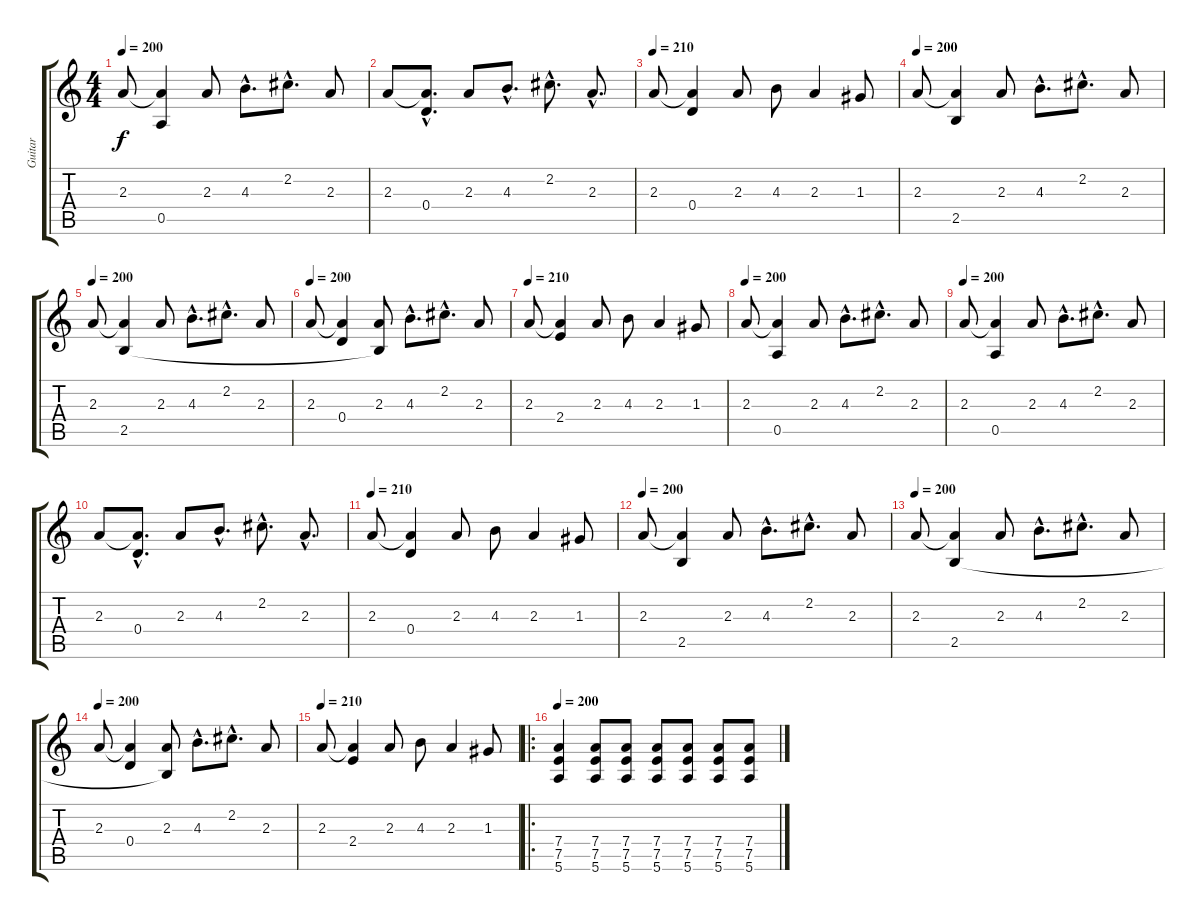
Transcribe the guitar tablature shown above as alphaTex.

\track ("Guitar" "Guitar") {instrument overdrivenguitar}
\staff {score tabs}
\tuning (E4 B3 G3 D3 A2 E2) {hide}
\ts (4 4)
\tempo 200
\clef g2
\ks c
2.3.8{dy f} (2.3{t} 0.5).4 2.3.8 4.3{hac}.8{d} 2.2{hac}.8{d} 2.3.8 |
2.3.8 (2.3{hac t} 0.4{hac}).8{d} 2.3.8 4.3{hac}.8{d} 2.2{hac}.8{d} 2.3{hac}.8{d} |
\tempo 210
2.3.8 (2.3{t} 0.4).4 2.3.8 4.3.8 2.3.4 1.3.8 |
\tempo 200
2.3.8 (2.3{t} 2.5).4 2.3.8 4.3{hac}.8{d} 2.2{hac}.8{d} 2.3.8 |
\tempo 200
2.3.8 (2.3{t} 2.5).4 2.3.8 4.3{hac}.8{d} 2.2{hac}.8{d} 2.3.8 |
\tempo 200
2.3.8 (2.3{t} 0.4).4 (2.3 2.5{t}).8 4.3{hac}.8{d} 2.2{hac}.8{d} 2.3.8 |
\tempo 210
2.3.8 (2.3{t} 2.4).4 2.3.8 4.3.8 2.3.4 1.3.8 |
\tempo 200
2.3.8 (2.3{t} 0.5).4 2.3.8 4.3{hac}.8{d} 2.2{hac}.8{d} 2.3.8 |
\tempo 200
2.3.8 (2.3{t} 0.5).4 2.3.8 4.3{hac}.8{d} 2.2{hac}.8{d} 2.3.8 |
2.3.8 (2.3{hac t} 0.4{hac}).8{d} 2.3.8 4.3{hac}.8{d} 2.2{hac}.8{d} 2.3{hac}.8{d} |
\tempo 210
2.3.8 (2.3{t} 0.4).4 2.3.8 4.3.8 2.3.4 1.3.8 |
\tempo 200
2.3.8 (2.3{t} 2.5).4 2.3.8 4.3{hac}.8{d} 2.2{hac}.8{d} 2.3.8 |
\tempo 200
2.3.8 (2.3{t} 2.5).4 2.3.8 4.3{hac}.8{d} 2.2{hac}.8{d} 2.3.8 |
\tempo 200
2.3.8 (2.3{t} 0.4).4 (2.3 2.5{t}).8 4.3{hac}.8{d} 2.2{hac}.8{d} 2.3.8 |
\tempo 210
2.3.8 (2.3{t} 2.4).4 2.3.8 4.3.8 2.3.4 1.3.8 |
\ro
\tempo 200
(7.4 7.5 5.6).4 (7.4 7.5 5.6).8 (7.4 7.5 5.6).8 (7.4 7.5 5.6).8 (7.4 7.5 5.6).8 (7.4 7.5 5.6).8 (7.4 7.5 5.6).8
